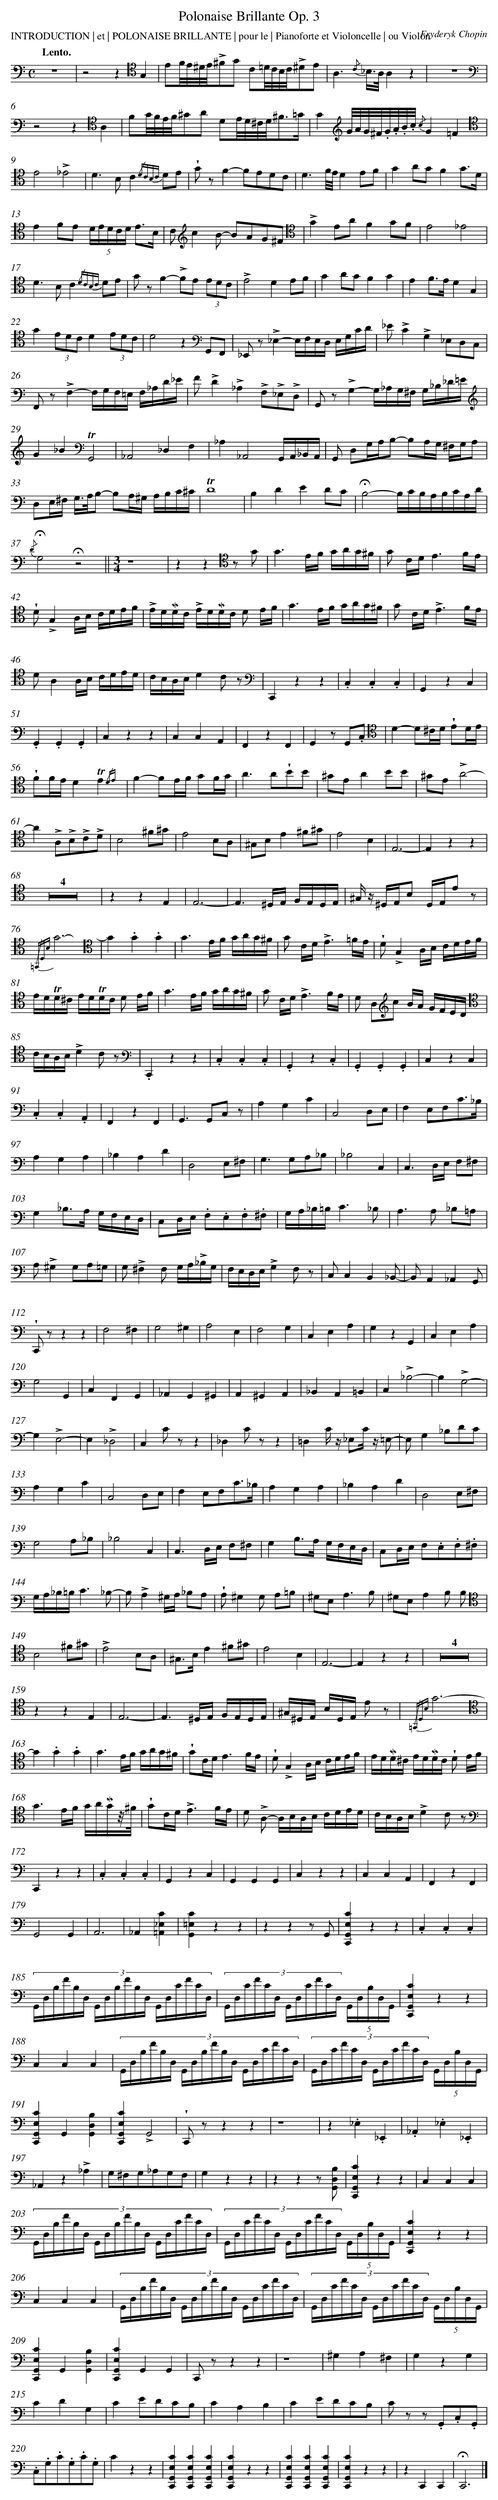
X:1
T: Polonaise Brillante Op. 3
C: Fryderyk Chopin
L: 1/16
M: C
P: INTRODUCTION | et | POLONAISE BRILLANTE | pour le | Pianoforte et Violoncelle | ou Violon
Q: "Lento."
K: C clef=bass
z16 |
z8z4[K:clef=tenor]G,4 |
E2F/E/^D/E/!accent!^F2G2 C2=D/C/B,/C/!accent!^D2E2 |
A,6{/C} _B,>A,A,4z4 |
z16[K:clef=bass] |
z8z4[K:clef=tenor]A,4 |
F2G/F/E/F/^G2A2 D2E/D/^C/D/^F3=G |
G4[K:clef=treble]G/A/G/^F/.G/.A/.B/.c/ {/c}G4=F4 |
[K:clef=tenor]E8!accent!_E8 |
D4>B,4C4{/DCB,C} D2E2 |
!wedge!G2 z2F4-F2E2D2C2 |
D6F/E/D4E2F2 |
G4A2G2F4G3D |
E4F2E2 (5:4:5DEDCD E3B, |
C2[K:clef=treble]c4B2- B2A2G2^F2 |
[K:clef=tenor]!accent!G4E2A2F4G2F2 |
E8_E8 |
D4>B,4C4{/DCB,C} D2E2 |
G2 z2F4-!accent!F2E2 (3E2D2C2 |
!accent!E8D4E2F2 |
G4A2G2F4G4 |
E4F2>E2D4G,4 |
G4(3E2D2C2D4(3E2D2C2 |
D8z4[K:clef=bass]G,,2F,,2 |
_E,,2 z2!accent!_E,4-E,F,E,D, E,G,CD |
_E2!accent!C4!accent!G,4_E,2D,2C,2 |
F,,2 z2!accent!F,4-F,G,F,=E, F,_A,D_E |
F2!accent!D4!accent!_A,4!accent!F,2!accent!_E,2!accent!D,2 |
G,,2 z2!accent!G,4-G,_A,G,^F, G,_B,_D=E |
[K:clef=treble]G4_B4[K:clef=bass]!trill!G,,8 |
_A,,8_D,4F,4 |
_A,4_A,,8G,,A,,_B,,A,, |
G,,2 D,2G,A,B,2- B,2A,G, ^F,G,A,2 |
D,2E,^F, G,>A,B,2- B,2A,^G, A,B,C^C |
!trill!D16 |
B,4D4E4D2C2 |
!fermata!B,8-B,CB,A,B,CA,D |
{/D}!fermata!G,8!fermata!z8 ||
[M:3/4]z16 |
z4z4[K:clef=tenor]z2 G2 |
G6EF GAG^F |
G2 CDE6FE |
!wedge!D2!accent!G,4A,B, CDEF |
!accent!ED!mordent!DC !accent!ED!mordent!DC D2 EF |
G6EF GAG^F |
G2 CD!accent!E6FE |
D2A,4A,B, CDED |
CB,A,B,D4C2 z2[K:clef=bass] |
C,,4z4z4 |
.C,4.C,4.C,4 |
G,,4z4C,4 |
.G,,4.G,,4.G,,4 |
C,4z4z4 |
C,4C,4A,,4 |
F,,4z4F,,4 |
G,,4z2 G,,2.C,2[K:clef=tenor] |
D4-D2^CD !wedge!E2DE |
!wedge!F2FED4!trill!E4{/DE} |
F4-F2EF G2FG |
A4>A4!wedge!B2B2 |
^G2E2A4B2B2 |
^G2E2!accent!A8- |
A4!accent!A,2!accent!B,2!accent!C2!accent!D2 |
B,8^F2^G2 |
E8B,2A,2 |
^G,2B,2E4^F2^G2 |
E8B,4 |
E,12- |
E,4z4z4 |
Z4 |
z4z4E,4 |
E,12- |
E,6^D,E, F,E,D,E, |
^G, z ^D,E,B,2 D,E,E2 z2 |
{/=G,,D,B,}G12- |
[K:clef=tenor]G4.G4.G4 |
G6EF GAG^F |
G2 CD!accent!E6=FE |
!wedge!D2!accent!G,4A,B, CDEF |
ED!trill!D^C ED!trill!DC D2 EF |
G6EF GAG^F |
G2 CD!accent!E6FE |
D2 A,2[K:clef=treble]c2 BA GFED |
[K:clef=tenor]CB,A,B,!accent!D4C2 z2[K:clef=bass] |
.C,,4z4z4 |
.C,4.C,4.C,4 |
.G,,4z4.C,4 |
.G,,4.G,,4.G,,4 |
C,4z4C,4 |
.C,4.C,4.A,,4 |
F,,4z4F,,4 |
G,,4>G,,4C,2 z2 |
A,4G,4C4 |
C,8D,2E,2 |
F,4E,2F,2C3_B, |
A,4G,4A,4 |
_B,4A,4D4 |
D,8E,2^F,2 |
G,4>G,4A,2_B,2 |
_B,8C,4 |
C,6D,E, F,2^F,2 |
G,4_B,2>A,2 G,F,E,D, |
C,2D,E, .F,2.E,2.F,2.^F,2 |
G,A,_B,=B,C6_B,2 |
A,4>A,4 _B,2=A,2 |
A,2!accent!^G,4G,2A,2=G,2 |
G,2!accent!^F,4F,2 G,A,!accent!_B,G, |
F,E,D,E,!accent!G,4F,2 z2 |
C,2C,4B,,4_B,,2- |
B,,2A,,4_A,,4G,,2 |
!wedge!C,,2 z2z4z4 |
F,8^F,4 |
G,8^G,4 |
A,8E,4 |
F,8G,4 |
C,4E,4A,4 |
G,4z4G,,4 |
C,4E,4A,4 |
G,8G,,4 |
C,4F,,4G,,4 |
_A,,4G,,4^G,,4 |
A,,4^G,,4A,,4 |
_B,,4A,,4=B,,4 |
C,4!accent!_B,8- |
B,4!accent!G,8- |
G,4!accent!E,8- |
E,4!accent!_D,8 |
C,4C2 z2z4 |
_D,4C2 z2z4 |
=D,4C z _E,2C z =E,2- |
E,2G,4_B,2D2C2 |
A,4G,4C4 |
C,8D,2E,2 |
F,4E,2F,2C3_B, |
A,4G,4A,4 |
_B,4A,4D4 |
D,8E,2^F,2 |
G,8A,2_B,2 |
_B,8C,4 |
C,6D,E, F,2^F,2 |
G,4B,2>A,2 G,F,E,D, |
C,2D,E, F,2.E,2.F,2.^F,2 |
G,A,_B,=B,C6_B,2- |
B,2!accent!A,4^G,A, _B,2A,2 |
!wedge!A,2^G,4G,2 A,2=B,2 |
^G,2E,4<A,4B,2 |
^G,2E,2A,4B,2 B,2 |
[K:clef=tenor]B,8^F2^G2 |
!accent!E8B,2A,2 |
^G,2>B,2E4^F2^G2 |
E8B,4 |
E,12- |
E,4z4z4 |
Z4 |
z4z4E,4 |
E,12- |
E,6^D,E, F,E,D,E, |
^G,^D,E, B,D,E, E2 z2 |
{/=G,,D,B,}G12- |
[K:clef=tenor]G4.G4.G4 |
G6EF GAG^F |
!wedge!G2CDE6FE |
!wedge!D2!accent!G,4A,B, CDEF |
ED!mordent!D^C ED!mordent!DC !wedge!D2 EF |
G6EF GA!mordent!Gz/^F/ |
!wedge!G2CD!accent!E6FE |
D2 !accent!A,2- A,B,A,B, CDED |
CB,A,B,!accent!D4C2 z2[K:clef=bass] |
C,,4z4z4 |
.C,4.C,4.C,4 |
G,,4z4C,4 |
G,,4G,,4G,,4 |
C,4z4z4 |
C,4C,4A,,4 |
F,,4z4F,,4 |
G,,8G,,4 |
A,,12 |
_A,,4[C4_E,4=A,,4] |
[C4=E,4G,,4]z4z4 |
z4z4z2 G,,2 |
[C4E,4G,,4C,,4]z4z4 |
.C,4.C,4.C,4 |
(3:2:18G,,D,B,FB,D, G,,D,B,FB,D, G,,D,CFCD, |
(3:2:12G,,D,CFCD, G,,D,CFCD, (5:4:5G,,D,B,D,G,, |
[C4E,4G,,4C,,4]z4z4 |
C,4C,4C,4 |
(3:2:18G,,D,B,FB,D, G,,D,B,FB,D, G,,D,CFCD, |
(3:2:12G,,D,CFCD, G,,D,CFCD, (5:4:5G,,D,B,D,G,, |
[C4E,4G,,4C,,4]G,,4[B,4D,4G,,4] |
[C4E,4G,,4C,,4]!accent!G,,8 |
!wedge!C,,2 z2z4z4 |
z16 |
z4._E,4._E,,4 |
._A,,4._E,4._E,,4 |
_A,,4z4!accent!_A,4 |
G,2^F,2G,2_A,2G,2F,2 |
G,4z4z4 |
z4z4z2 [B,2D,2G,,2] |
[C4E,4G,,4C,,4]z4z4 |
C,4C,4C,4 |
(3:2:18G,,D,B,FB,D, G,,D,B,FB,D, G,,D,CFCD, |
(3:2:12G,,D,CFCD, G,,D,CFCD, (5:4:5G,,D,B,D,G,, |
[C4E,4G,,4C,,4]z4z4 |
C,4C,4C,4 |
(3:2:18G,,D,B,FB,D, G,,D,B,FB,D, G,,D,CFCD, |
(3:2:12G,,D,CFCD, G,,D,CFCD, (5:4:5G,,D,B,D,G,, |
[C4E,4G,,4C,,4]G,,4[B,4D,4G,,4] |
[C4E,4G,,4C,,4]G,,4G,,4 |
C,,2 z2z4z4 |
z16 |
^G,4A,4^F,4 |
G,4z4G,4 |
C4D4G,4 |
C4E2D2C2B,2 |
C4A,4B,4 |
C4E2D2C2B,2 |
C2 z2 z2 .G,,2.C,2.G,,2 |
.C,2.G,2.C2.G,2.C2.G,2 |
C4z4z4 |
[C4E,4G,,4C,,4][C4E,4G,,4C,,4][C4E,4G,,4C,,4] |
[C4E,4G,,4C,,4]z4z4 |
[C4E,4G,,4C,,4][C4E,4G,,4C,,4][C4E,4G,,4C,,4] |
[C4E,4G,,4C,,4]z4z4 |
z4C,,4C,,4 |
!fermata!C,,12 |]
